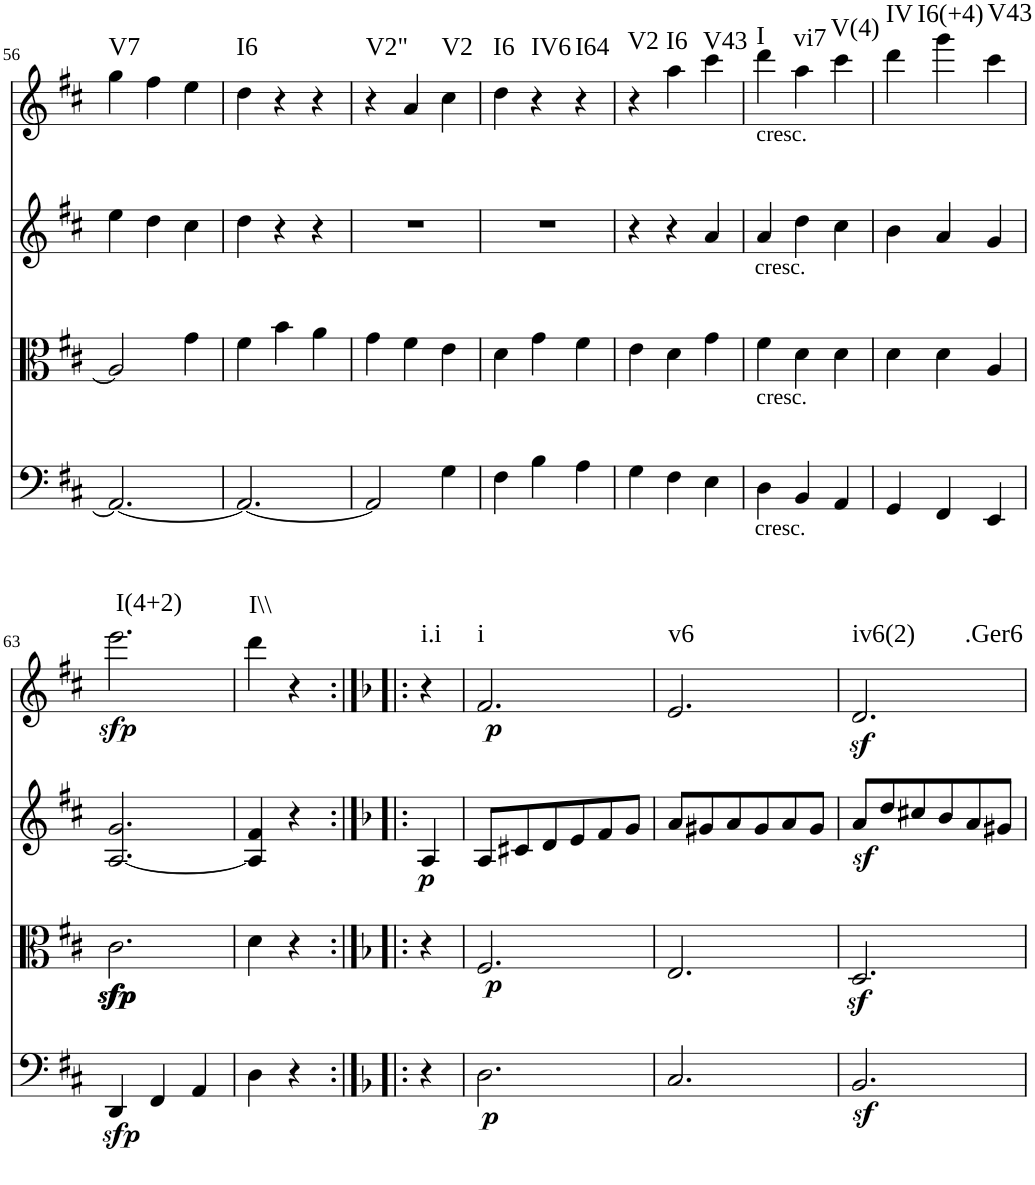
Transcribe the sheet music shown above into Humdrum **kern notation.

**kern	**dynam	**kern	**dynam	**kern	**dynam	**kern	**dynam	**harte
*part4	*part4	*part3	*part3	*part2	*part2	*part1	*part1	*part1
*staff4	*staff4	*staff3	*staff3	*staff2	*staff2	*staff1	*staff1	*
*I"Violoncello	*	*I"Viola	*	*I"Violin II	*	*I"Violin I	*	*
*I'Vc	*	*I'Vla	*	*I'Vln	*	*I'Vln	*	*
!!LO:PB:g=z
*clefF4	*	*clefC3	*	*clefG2	*	*clefG2	*	*
*k[f#c#]	*	*k[f#c#]	*	*k[f#c#]	*	*k[f#c#]	*	*
*M3/4	*	*M3/4	*	*M3/4	*	*M3/4	*	*
=56	=56	=56	=56	=56	=56	=56	=56	=56
!	!	!	!	!	!	!	!	!LO:H:kt=V7
2.AA/_	.	2A/]	.	4ee\	.	4gg\	.	N
.	.	.	.	4dd\	.	4ff#\	.	.
.	.	4g\	.	4cc#\	.	4ee\	.	.
=57	=57	=57	=57	=57	=57	=57	=57	=57
!	!	!	!	!	!	!	!	!LO:H:kt=I6
2.AA/_	.	4f#\	.	4dd\	.	4dd\	.	N
.	.	4b\	.	4r	.	4r	.	.
.	.	4a\	.	4r	.	4r	.	.
=58	=58	=58	=58	=58	=58	=58	=58	=58
!	!	!	!	!	!	!	!	!LO:H:kt=V2"
2AA/]	.	4g\	.	2.r	.	4r	.	N
.	.	4f#\	.	.	.	4a/	.	.
!	!	!	!	!	!	!	!	!LO:H:kt=V2
4G\	.	4e\	.	.	.	4cc#\	.	N
=59	=59	=59	=59	=59	=59	=59	=59	=59
!	!	!	!	!	!	!	!	!LO:H:kt=I6
4F#\	.	4d\	.	2.r	.	4dd\	.	N
!	!	!	!	!	!	!	!	!LO:H:kt=IV6
4B\	.	4g\	.	.	.	4r	.	N
!	!	!	!	!	!	!	!	!LO:H:kt=I64
4A\	.	4f#\	.	.	.	4r	.	N
=60	=60	=60	=60	=60	=60	=60	=60	=60
!	!	!	!	!	!	!	!	!LO:H:kt=V2
4G\	.	4e\	.	4r	.	4r	.	N
!	!	!	!	!	!	!	!	!LO:H:kt=I6
4F#\	.	4d\	.	4r	.	4aa\	.	N
!	!	!	!	!	!	!	!	!LO:H:kt=V43
4E\	.	4g\	.	4a/	.	4ccc#\	.	N
=61	=61	=61	=61	=61	=61	=61	=61	=61
!	!	!	!	!	!	!LO:TX:b:t=cresc.	!	!
!	!	!	!	!LO:TX:b:t=cresc.	!	!	!	!
!	!	!LO:TX:b:t=cresc.	!	!	!	!	!	!
!LO:TX:b:t=cresc.	!	!	!	!	!	!	!	!LO:H:kt=I
4D\	.	4f#\	.	4a/	.	4ddd\	.	N
!	!	!	!	!	!	!	!	!LO:H:kt=vi7
4BB/	.	4d\	.	4dd\	.	4aa\	.	N
!	!	!	!	!	!	!	!	!LO:H:kt=V(4)
4AA/	.	4d\	.	4cc#\	.	4ccc#\	.	N
=62	=62	=62	=62	=62	=62	=62	=62	=62
!	!	!	!	!	!	!	!	!LO:H:kt=IV
4GG/	.	4d\	.	4b\	.	4ddd\	.	N
!	!	!	!	!	!	!	!	!LO:H:kt=I6(+4)
4FF#/	.	4d\	.	4a/	.	4ggg\	.	N
!	!	!	!	!	!	!	!	!LO:H:kt=V43
4EE/	.	4A/	.	4g/	.	4ccc#\	.	N
!!LO:LB:g=z
=63	=63	=63	=63	=63	=63	=63	=63	=63
!	!LO:DY:b	!	!LO:DY:b	!	!	!	!	!
!	!	!	!LO:DY:n=1:b	!	!	!	!LO:DY:b	!LO:H:kt=I(4+2)
4DD/	sfp	2.c#\	sfp sfp	[2.A/ 2.g/	.	2.eee\	sfp	N
4FF#/	.	.	.	.	.	.	.	.
4AA/	.	.	.	.	.	.	.	.
=64	=64	=64	=64	=64	=64	=64	=64	=64
!	!	!	!	!	!	!	!	!LO:H:kt=I\\
4D\	.	4d\	.	4A/] 4f#/	.	4ddd\	.	N
4r	.	4r	.	4r	.	4r	.	.
=65:|!|:	=65:|!|:	=65:|!|:	=65:|!|:	=65:|!|:	=65:|!|:	=65:|!|:	=65:|!|:	=65:|!|:
*k[b-]	*	*k[b-]	*	*k[b-]	*	*k[b-]	*	*
!	!	!	!	!	!LO:DY:b	!	!	!LO:H:kt=i.i
4r	.	4r	.	4A/	p	4r	.	N
=66	=66	=66	=66	=66	=66	=66	=66	=66
!	!LO:DY:b	!	!LO:DY:b	!	!	!	!LO:DY:b	!LO:H:kt=i
2.D\	p	2.F/	p	8A/L	.	2.f/	p	N
.	.	.	.	8c#X/	.	.	.	.
.	.	.	.	8d/	.	.	.	.
.	.	.	.	8e/	.	.	.	.
.	.	.	.	8f/	.	.	.	.
.	.	.	.	8g/J	.	.	.	.
=67	=67	=67	=67	=67	=67	=67	=67	=67
!	!	!	!	!	!	!	!	!LO:H:kt=v6
2.C/	.	2.E/	.	8a/L	.	2.e/	.	N
.	.	.	.	8g#X/	.	.	.	.
.	.	.	.	8a/	.	.	.	.
.	.	.	.	8g#/	.	.	.	.
.	.	.	.	8a/	.	.	.	.
.	.	.	.	8g#/J	.	.	.	.
=68	=68	=68	=68	=68	=68	=68	=68	=68
!	!	!	!	!	!	!	!LO:DY:b	!LO:H:n=1:kt=iv6(2)
!	!	!	!	!	!	!	!	!LO:H:n=2:kt=.Ger6
2.BB-z</	.	2.Dz</	.	8az</L	.	2.d/	sf	N N
.	.	.	.	8dd/	.	.	.	.
.	.	.	.	8cc#X/	.	.	.	.
.	.	.	.	8b-/	.	.	.	.
.	.	.	.	8a/	.	.	.	.
.	.	.	.	8g#X/J	.	.	.	.
=	=	=	=	=	=	=	=	=
*-	*-	*-	*-	*-	*-	*-	*-	*-
